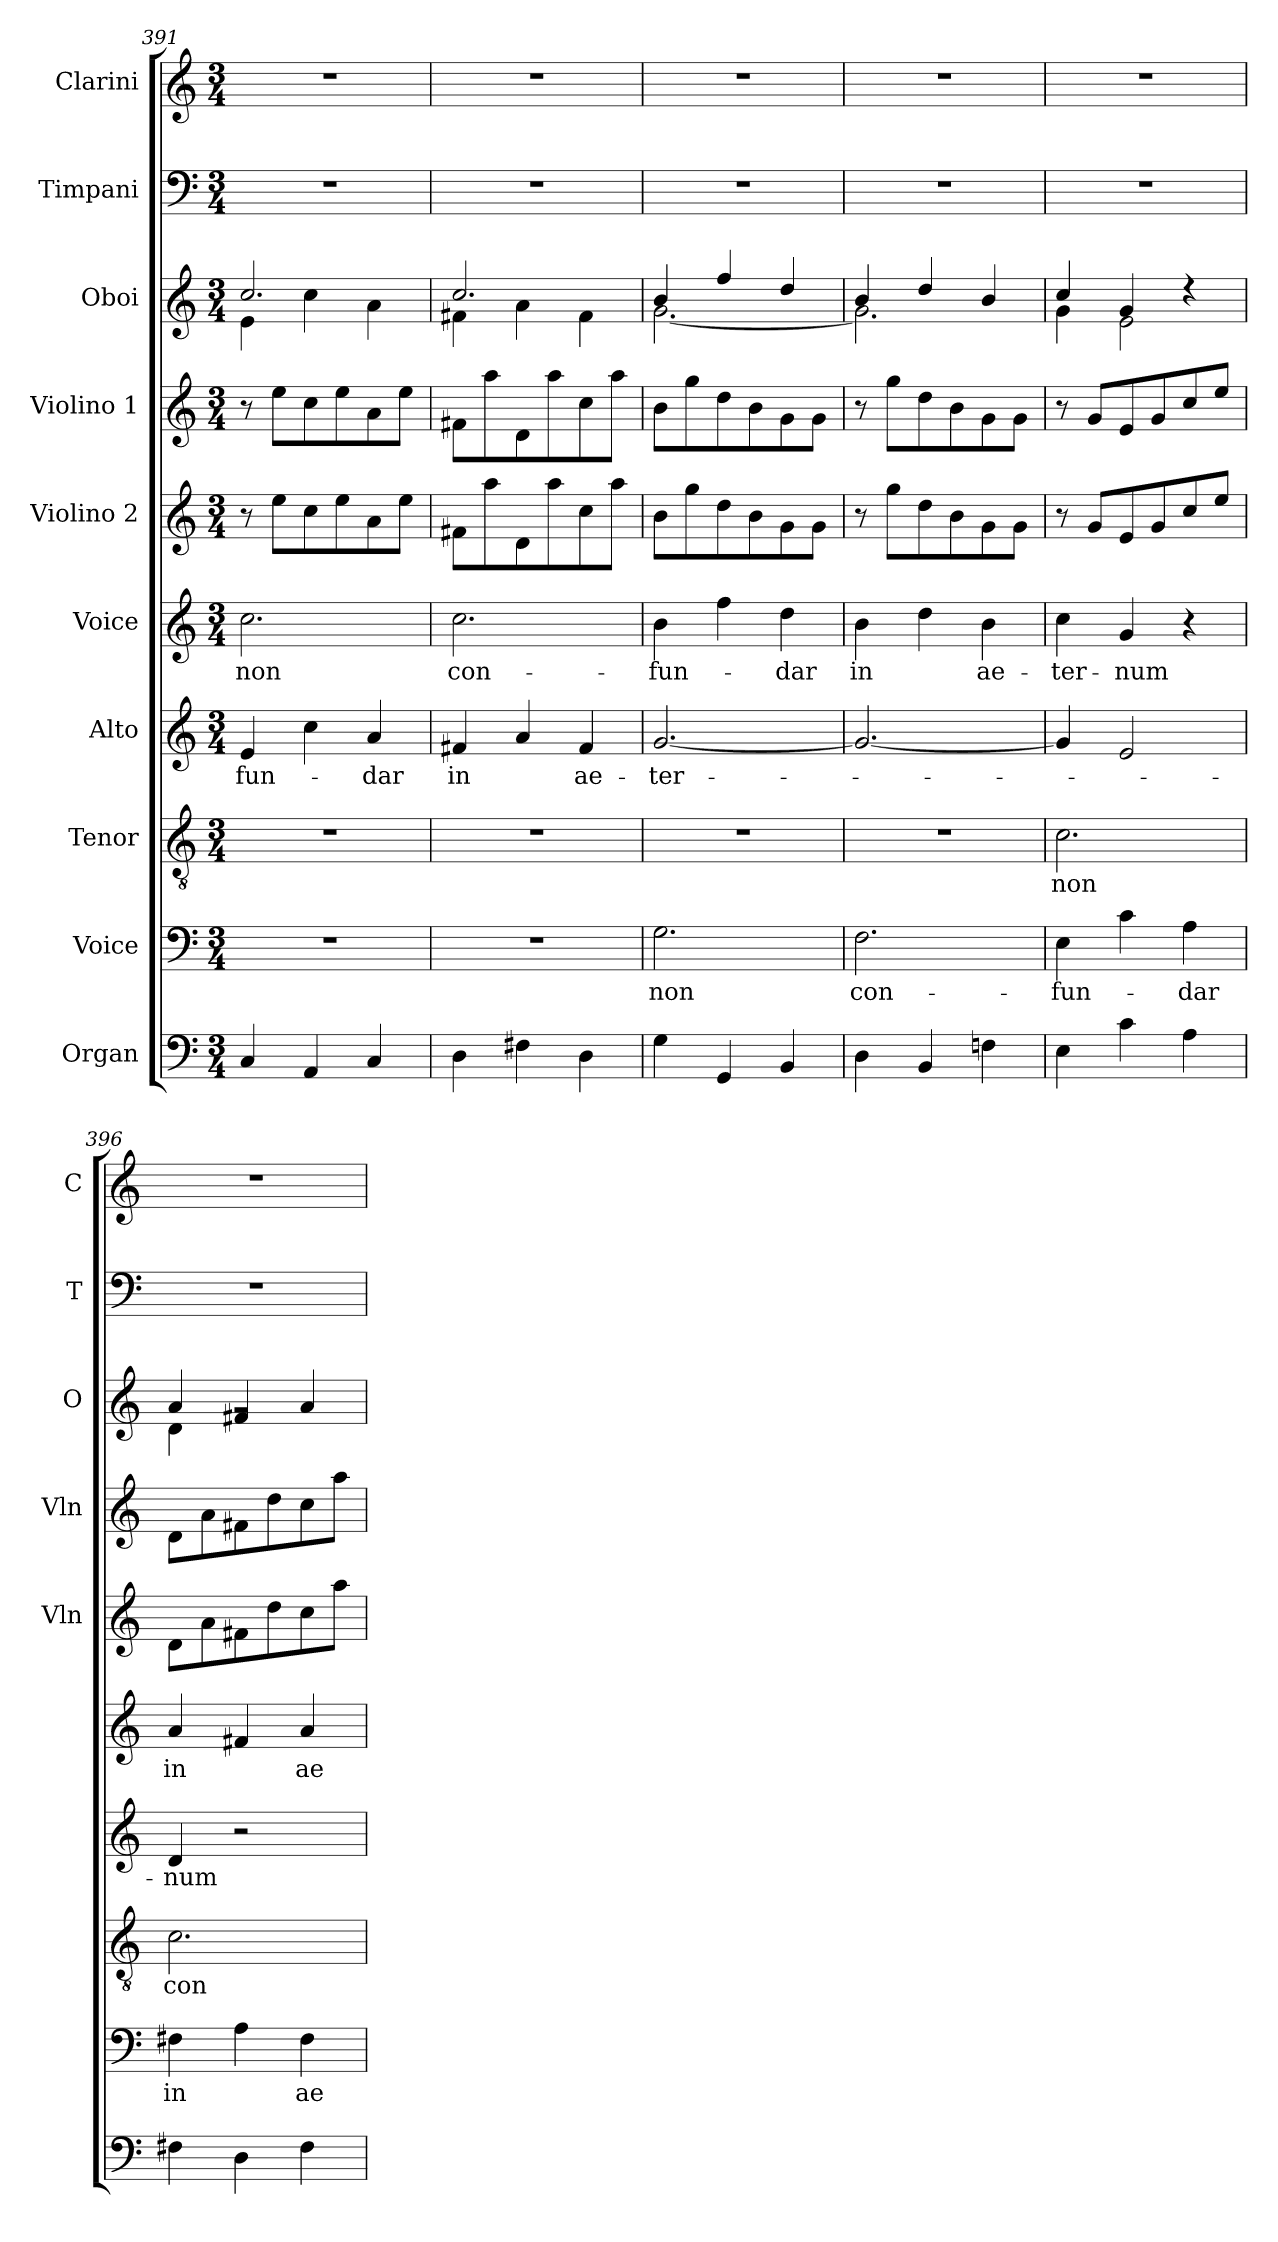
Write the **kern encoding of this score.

**kern	**kern	**text	**kern	**text	**kern	**text	**kern	**text	**kern	**kern	**kern	**kern	**kern
*part10	*part9	*part9	*part8	*part8	*part7	*part7	*part6	*part6	*part5	*part4	*part3	*part2	*part1
*staff10	*staff9	*staff9	*staff8	*staff8	*staff7	*staff7	*staff6	*staff6	*staff5	*staff4	*staff3	*staff2	*staff1
*I"Organ	*I"Voice	*	*I"Tenor	*	*I"Alto	*	*I"Voice	*	*I"Violino 2	*I"Violino 1	*I"Oboi	*I"Timpani	*I"Clarini
*	*	*	*	*	*	*	*	*	*I'Vln	*I'Vln	*I'O	*I'T	*I'C
!!LO:PB:g=z
*clefF4	*clefF4	*	*clefGv2	*	*clefG2	*	*clefG2	*	*clefG2	*clefG2	*clefG2	*clefF4	*clefG2
*k[]	*k[]	*	*k[]	*	*k[]	*	*k[]	*	*k[]	*k[]	*k[]	*k[]	*k[]
*M3/4	*M3/4	*	*M3/4	*	*M3/4	*	*M3/4	*	*M3/4	*M3/4	*M3/4	*M3/4	*M3/4
=391	=391	=391	=391	=391	=391	=391	=391	=391	=391	=391	=391	=391	=391
!	!	!	!	!	!	!LO:LY:b	!	!LO:LY:b	!	!	!	!	!
*	*	*	*	*	*	*	*	*	*	*	*^	*	*
4C/	2.r	.	2.r	.	4e/	-fun-	2.cc\	non	8r	8r	2.cc/	4e\	2.r	2.r
.	.	.	.	.	.	.	.	.	8ee\L	8ee\L	.	.	.	.
4AA/	.	.	.	.	4cc\	.	.	.	8cc\	8cc\	.	4cc\	.	.
.	.	.	.	.	.	.	.	.	8ee\	8ee\	.	.	.	.
!	!	!	!	!	!	!LO:LY:b	!	!	!	!	!	!	!	!
4C/	.	.	.	.	4a/	-dar	.	.	8a\	8a\	.	4a\	.	.
.	.	.	.	.	.	.	.	.	8ee\J	8ee\J	.	.	.	.
=392	=392	=392	=392	=392	=392	=392	=392	=392	=392	=392	=392	=392	=392	=392
!	!	!	!	!	!	!LO:LY:b	!	!LO:LY:b	!	!	!	!	!	!
4D\	2.r	.	2.r	.	4f#X/	in	2.cc\	con-	8f#X\L	8f#X\L	2.cc/	4f#X\	2.r	2.r
.	.	.	.	.	.	.	.	.	8aa\	8aa\	.	.	.	.
4F#X\	.	.	.	.	4a/	.	.	.	8d\	8d\	.	4a\	.	.
.	.	.	.	.	.	.	.	.	8aa\	8aa\	.	.	.	.
!	!	!	!	!	!	!LO:LY:b	!	!	!	!	!	!	!	!
4D\	.	.	.	.	4f#/	ae-	.	.	8cc\	8cc\	.	4f#\	.	.
.	.	.	.	.	.	.	.	.	8aa\J	8aa\J	.	.	.	.
=393	=393	=393	=393	=393	=393	=393	=393	=393	=393	=393	=393	=393	=393	=393
!	!	!LO:LY:b	!	!	!	!LO:LY:b	!	!LO:LY:b	!	!	!	!	!	!
4G\	2.G\	non	2.r	.	[2.g/	-ter-	4b\	-fun-	8b\L	8b\L	4b/	[2.g\	2.r	2.r
.	.	.	.	.	.	.	.	.	8gg\	8gg\	.	.	.	.
4GG/	.	.	.	.	.	.	4ff\	.	8dd\	8dd\	4ff/	.	.	.
.	.	.	.	.	.	.	.	.	8b\	8b\	.	.	.	.
!	!	!	!	!	!	!	!	!LO:LY:b	!	!	!	!	!	!
4BB/	.	.	.	.	.	.	4dd\	-dar	8g\	8g\	4dd/	.	.	.
.	.	.	.	.	.	.	.	.	8g\J	8g\J	.	.	.	.
=394	=394	=394	=394	=394	=394	=394	=394	=394	=394	=394	=394	=394	=394	=394
!	!	!LO:LY:b	!	!	!	!	!	!LO:LY:b	!	!	!	!	!	!
4D\	2.F\	con-	2.r	.	2.g/_	.	4b\	in	8r	8r	4b/	2.g\]	2.r	2.r
.	.	.	.	.	.	.	.	.	8gg\L	8gg\L	.	.	.	.
4BB/	.	.	.	.	.	.	4dd\	.	8dd\	8dd\	4dd/	.	.	.
.	.	.	.	.	.	.	.	.	8b\	8b\	.	.	.	.
!	!	!	!	!	!	!	!	!LO:LY:b	!	!	!	!	!	!
4Fn\	.	.	.	.	.	.	4b\	ae-	8g\	8g\	4b/	.	.	.
.	.	.	.	.	.	.	.	.	8g\J	8g\J	.	.	.	.
=395	=395	=395	=395	=395	=395	=395	=395	=395	=395	=395	=395	=395	=395	=395
!	!	!LO:LY:b	!	!LO:LY:b	!	!	!	!LO:LY:b	!	!	!	!	!	!
4E\	4E\	-fun-	2.c\	non	4g/]	.	4cc\	-ter-	8r	8r	4cc/	4g\	2.r	2.r
.	.	.	.	.	.	.	.	.	8g/L	8g/L	.	.	.	.
!	!	!	!	!	!	!	!	!LO:LY:b	!	!	!	!	!	!
4c\	4c\	.	.	.	2e/	.	4g/	-num	8e/	8e/	4g/	2e\	.	.
.	.	.	.	.	.	.	.	.	8g/	8g/	.	.	.	.
!	!	!LO:LY:b	!	!	!	!	!	!	!	!	!	!	!	!
4A\	4A\	-dar	.	.	.	.	4r	.	8cc/	8cc/	4r	.	.	.
.	.	.	.	.	.	.	.	.	8ee/J	8ee/J	.	.	.	.
=396	=396	=396	=396	=396	=396	=396	=396	=396	=396	=396	=396	=396	=396	=396
!	!	!LO:LY:b	!	!LO:LY:b	!	!LO:LY:b	!	!LO:LY:b	!	!	!	!	!	!
4F#X\	4F#X\	in	2.c\	con-	4d/	-num	4a/	in	8d\L	8d\L	4a/	4d\	2.r	2.r
.	.	.	.	.	.	.	.	.	8a\	8a\	.	.	.	.
4D\	4A\	.	.	.	2r	.	4f#X/	.	8f#X\	8f#X\	4f#X/	2rg	.	.
.	.	.	.	.	.	.	.	.	8dd\	8dd\	.	.	.	.
!	!	!LO:LY:b	!	!	!	!	!	!LO:LY:b	!	!	!	!	!	!
4F#\	4F#\	ae-	.	.	.	.	4a/	ae-	8cc\	8cc\	4a/	.	.	.
.	.	.	.	.	.	.	.	.	8aa\J	8aa\J	.	.	.	.
*	*	*	*	*	*	*	*	*	*	*	*v	*v	*	*
=	=	=	=	=	=	=	=	=	=	=	=	=	=
*-	*-	*-	*-	*-	*-	*-	*-	*-	*-	*-	*-	*-	*-
